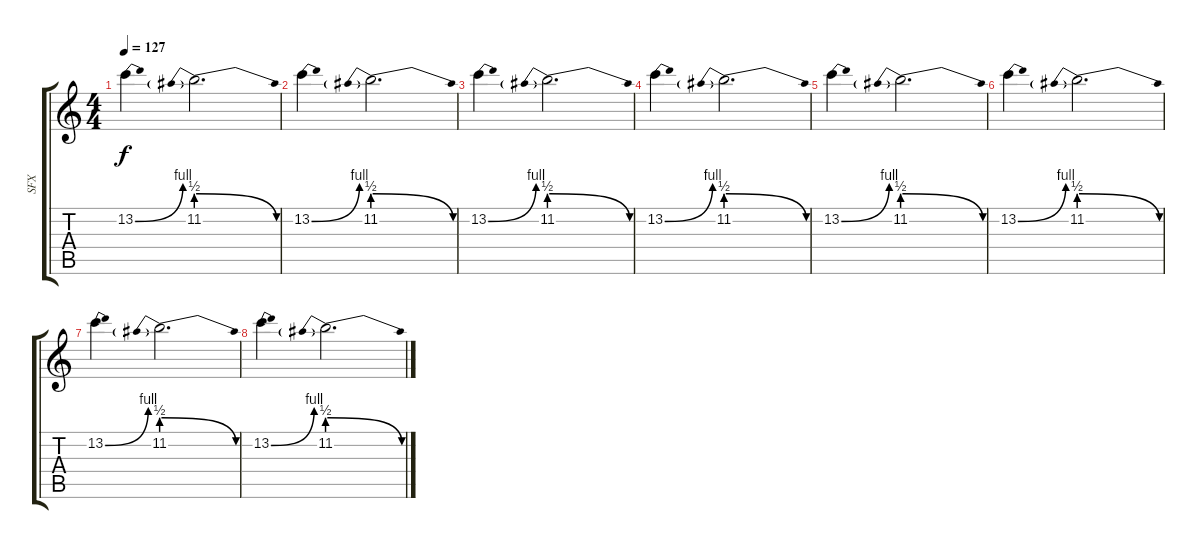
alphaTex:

\track ("SFX" "SFX") {instrument distortionguitar}
\staff {score tabs}
\tuning (E4 B3 G3 D3 A2 E2) {hide}
\ts (4 4)
\tempo 127
\clef g2
\ks c
13.2{be (bend 0 0 60 4)}.4{dy f} 11.2{be (prebendrelease 0 2 60 0)}.2{d} |
13.2{be (bend 0 0 60 4)}.4 11.2{be (prebendrelease 0 2 60 0)}.2{d} |
13.2{be (bend 0 0 60 4)}.4 11.2{be (prebendrelease 0 2 60 0)}.2{d} |
13.2{be (bend 0 0 60 4)}.4 11.2{be (prebendrelease 0 2 60 0)}.2{d} |
13.2{be (bend 0 0 60 4)}.4 11.2{be (prebendrelease 0 2 60 0)}.2{d} |
13.2{be (bend 0 0 60 4)}.4 11.2{be (prebendrelease 0 2 60 0)}.2{d} |
13.2{be (bend 0 0 60 4)}.4 11.2{be (prebendrelease 0 2 60 0)}.2{d} |
13.2{be (bend 0 0 60 4)}.4 11.2{be (prebendrelease 0 2 60 0)}.2{d}
